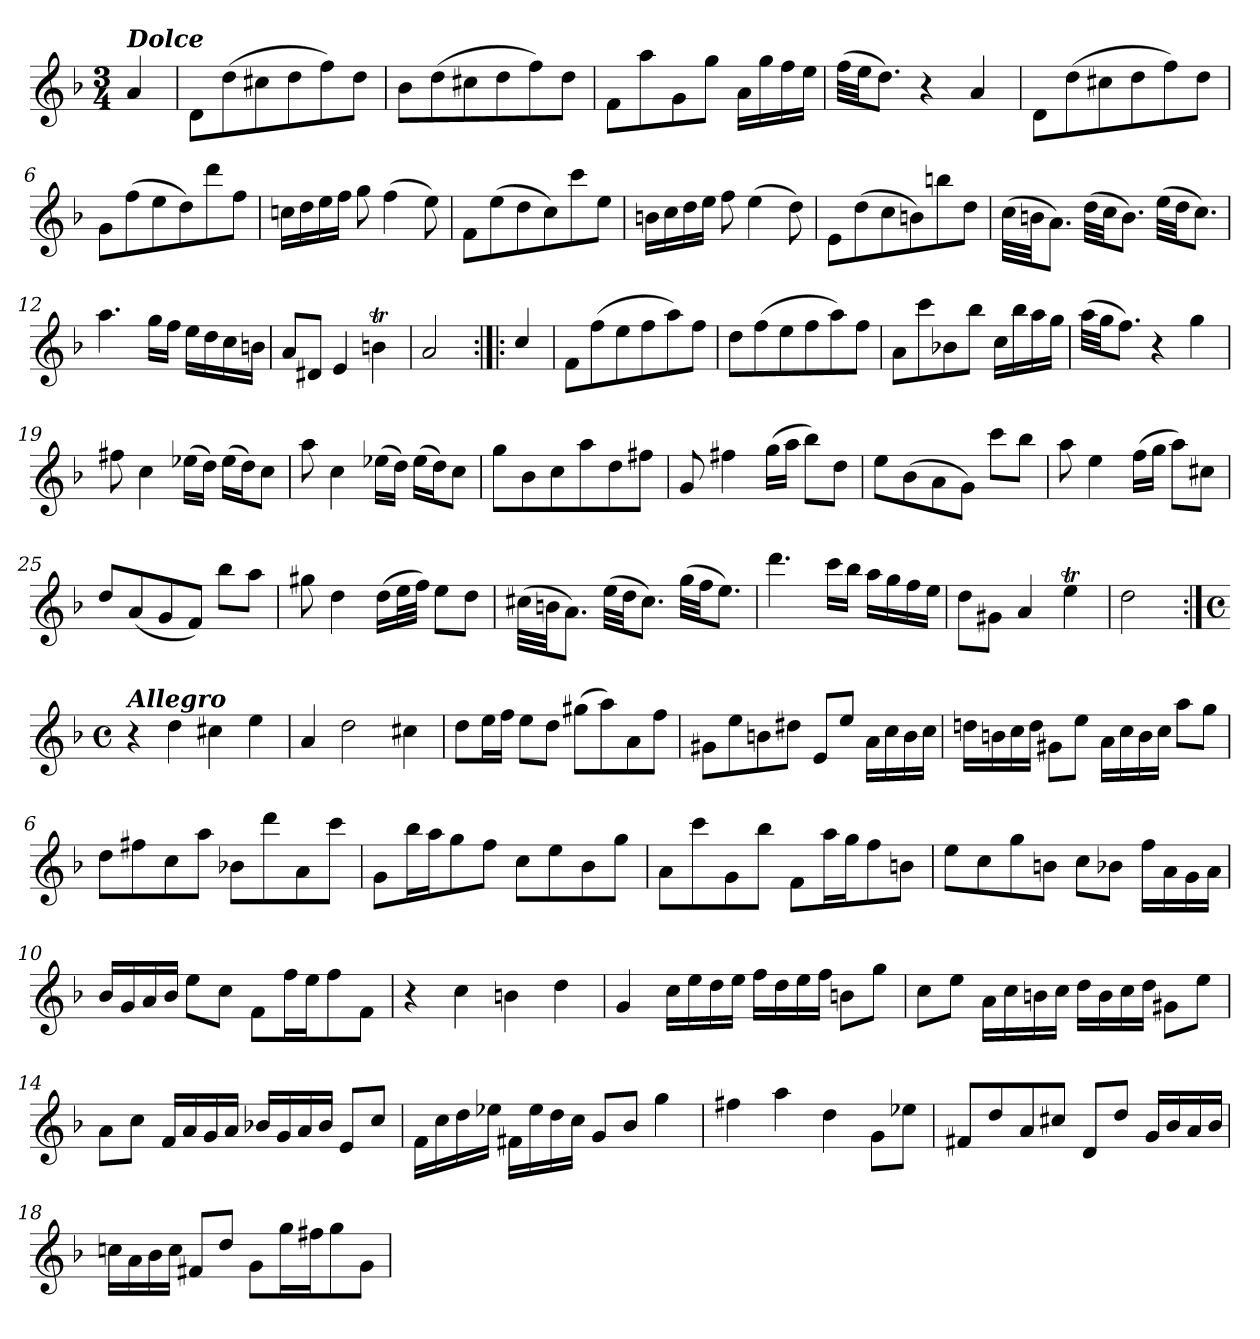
**kern
*part1
*staff1
*clefG2
*k[b-]
*d:
*M3/4
=
!LO:TX:a:Bi:t=Dolce
4a/
=1
8d\L
(>8dd\
8cc#X\
8dd\
8ff\)
8dd\J
=2
8b-\L
(>8dd\
8cc#X\
8dd\
8ff\)
8dd\J
=3
8f\L
8aa\
8g\
8gg\J
16a\LL
16gg\
16ff\
16ee\JJ
=4
(32ff\LLL
32ee\JJ
8.dd\J)
4r
4a/
!!LO:LB:g=z
=5
8d\L
(>8dd\
8cc#X\
8dd\
8ff\)
8dd\J
=6
8g\L
(>8ff\
8ee\
8dd\)
8ddd\
8ff\J
=7
16ccn\LL
16dd\
16ee\
16ff\JJ
8gg\
(>4ff\
8ee\)
=8
8f\L
(>8ee\
8dd\
8cc\)
8ccc\
8ee\J
=9
16bn\LL
16cc\
16dd\
16ee\JJ
8ff\
(>4ee\
8dd\)
!!LO:LB:g=z
=10
8e\L
(>8dd\
8cc\
8bn\)
8bbn\
8dd\J
=11
(>32cc\LLL
32bn\JJ
8.a\J)
(>32dd\LLL
32cc\JJ
8.b\J)
(>32ee\LLL
32dd\JJ
8.cc\J)
=12
4.aa\
16gg\LL
16ff\JJ
16ee\LL
16dd\
16cc\
16bn\JJ
=13
8a/L
8d#X/J
4e/
4bnt\
=14
2a/
!!LO:LB:g=z
=14X1:|!|:
4cc/
=15
8f\L
(>8ff\
8ee\
8ff\
8aa\)
8ff\J
=16
8dd\L
(>8ff\
8ee\
8ff\
8aa\)
8ff\J
=17
8a\L
8ccc\
8b-X\
8bb-\J
16cc\LL
16bb-\
16aa\
16gg\JJ
=18
(>32aa\LLL
32gg\JJ
8.ff\J)
4r
4gg\
!!LO:LB:g=z
=19
8ff#X\
4cc\
(>16ee-X\LL
16dd\JJ)
(>16ee-\LL
16dd\J)
8cc\J
=20
8aa\
4cc\
(>16ee-X\LL
16dd\JJ)
(>16ee-\LL
16dd\J)
8cc\J
=21
8gg\L
8b-\
8cc\
8aa\
8dd\
8ff#X\J
=22
8g/
4ff#X\
(>16gg\LL
16aa\JJ
8bb-\L)
8dd\J
=23
8ee\L
(>8b-\
8a\
8g\J)
8ccc\L
8bb-\J
!!LO:LB:g=z
=24
8aa\
4ee\
(>16ff\LL
16gg\JJ
8aa\L)
8cc#X\J
=25
8dd/L
(<8a/
8g/
8f/J)
8bb-\L
8aa\J
=26
8gg#X\
4dd\
(>16dd\LL
32ee\L
32ff\JJJ)
8ee\L
8dd\J
!!LO:LB:g=z
=27
(>32cc#X\LLL
32bn\JJ
8.a\J)
(>32ee\LLL
32dd\JJ
8.cc#\J)
(>32gg\LLL
32ff\JJ
8.ee\J)
=28
4.ddd\
16ccc\LL
16bb-\JJ
16aa\LL
16gg\
16ff\
16ee\JJ
=29
8dd\L
8g#X\J
4a/
4eet\
=30
2dd\
!!LO:LB:g=z
=1:|!
*M4/4
*met(c)
!LO:TX:a:Bi:t=Allegro
4r
4dd\
4cc#X\
4ee\
=2
4a/
2dd\
4cc#X\
=3
8dd\L
16ee\L
16ff\JJ
8ee\L
8dd\J
(>8gg#X\L
8aa\)
8a\
8ff\J
=4
8g#X\L
8ee\
8bn\
8dd#X\J
8e/L
8ee/J
16a\LL
16cc\
16b\
16cc\JJ
!!LO:LB:g=z
=5
16ddn\LL
16bn\
16cc\
16dd\JJ
8g#X\L
8ee\J
16a\LL
16cc\
16b\
16cc\JJ
8aa\L
8gg\J
=6
8dd\L
8ff#X\
8cc\
8aa\J
8b-X\L
8ddd\
8a\
8ccc\J
=7
8g\L
16bb-\L
16aa\J
8gg\
8ff\J
8cc\L
8ee\
8b-\
8gg\J
!!LO:LB:g=z
=8
8a\L
8ccc\
8g\
8bb-\J
8f\L
16aa\L
16gg\J
8ff\
8bn\J
=9
8ee\L
8cc\
8gg\
8bn\J
8cc\L
8b-X\J
16ff\LL
16a\
16g\
16a\JJ
=10
16b-/LL
16g/
16a/
16b-/JJ
8ee\L
8cc\J
8f\L
16ff\L
16ee\J
8ff\
8f\J
=11
4r
4cc\
4bn\
4dd\
!!LO:LB:g=z
=12
4g/
16cc\LL
16ee\
16dd\
16ee\JJ
16ff\LL
16dd\
16ee\
16ff\JJ
8bn\L
8gg\J
=13
8cc\L
8ee\J
16a\LL
16cc\
16bn\
16cc\JJ
16dd\LL
16b\
16cc\
16dd\JJ
8g#X\L
8ee\J
=14
8a\L
8cc\J
16f/LL
16a/
16g/
16a/JJ
16b-X/LL
16g/
16a/
16b-/JJ
8e/L
8cc/J
!!LO:LB:g=z
=15
16f\LL
16cc\
16dd\
16ee-X\JJ
16f#X\LL
16ee-\
16dd\
16cc\JJ
8g/L
8b-/J
4gg\
=16
4ff#X\
4aa\
4dd\
8g\L
8ee-X\J
=17
8f#X/L
8dd/
8a/
8cc#X/J
8d/L
8dd/J
16g/LL
16b-/
16a/
16b-/JJ
!!LO:PB:g=z
=18
16ccn\LL
16a\
16b-\
16cc\JJ
8f#X/L
8dd/J
8g\L
16gg\L
16ff#X\J
8gg\
8g\J
=
*-
